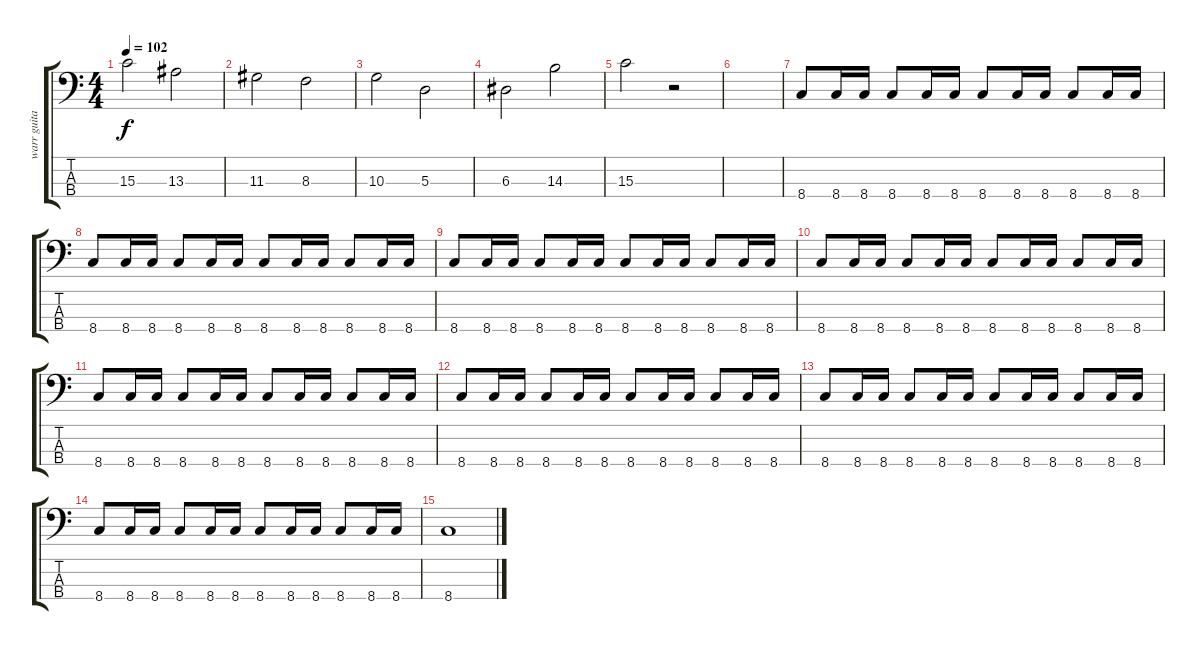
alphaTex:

\track ("warr guitar" "warr guita") {instrument electricbasspick}
\staff {score tabs}
\tuning (G2 D2 A1 E1) {hide}
\ts (4 4)
\tempo 102
\clef f4
\ks c
15.3.2{dy f} 13.3.2 |
11.3.2 8.3.2 |
10.3.2 5.3.2 |
6.3.2 14.3.2 |
15.3.2 r.2 |
|
8.4.8 8.4.16 8.4.16 8.4.8 8.4.16 8.4.16 8.4.8 8.4.16 8.4.16 8.4.8 8.4.16 8.4.16 |
8.4.8 8.4.16 8.4.16 8.4.8 8.4.16 8.4.16 8.4.8 8.4.16 8.4.16 8.4.8 8.4.16 8.4.16 |
8.4.8 8.4.16 8.4.16 8.4.8 8.4.16 8.4.16 8.4.8 8.4.16 8.4.16 8.4.8 8.4.16 8.4.16 |
8.4.8 8.4.16 8.4.16 8.4.8 8.4.16 8.4.16 8.4.8 8.4.16 8.4.16 8.4.8 8.4.16 8.4.16 |
8.4.8 8.4.16 8.4.16 8.4.8 8.4.16 8.4.16 8.4.8 8.4.16 8.4.16 8.4.8 8.4.16 8.4.16 |
8.4.8 8.4.16 8.4.16 8.4.8 8.4.16 8.4.16 8.4.8 8.4.16 8.4.16 8.4.8 8.4.16 8.4.16 |
8.4.8 8.4.16 8.4.16 8.4.8 8.4.16 8.4.16 8.4.8 8.4.16 8.4.16 8.4.8 8.4.16 8.4.16 |
8.4.8 8.4.16 8.4.16 8.4.8 8.4.16 8.4.16 8.4.8 8.4.16 8.4.16 8.4.8 8.4.16 8.4.16 |
8.4.1
